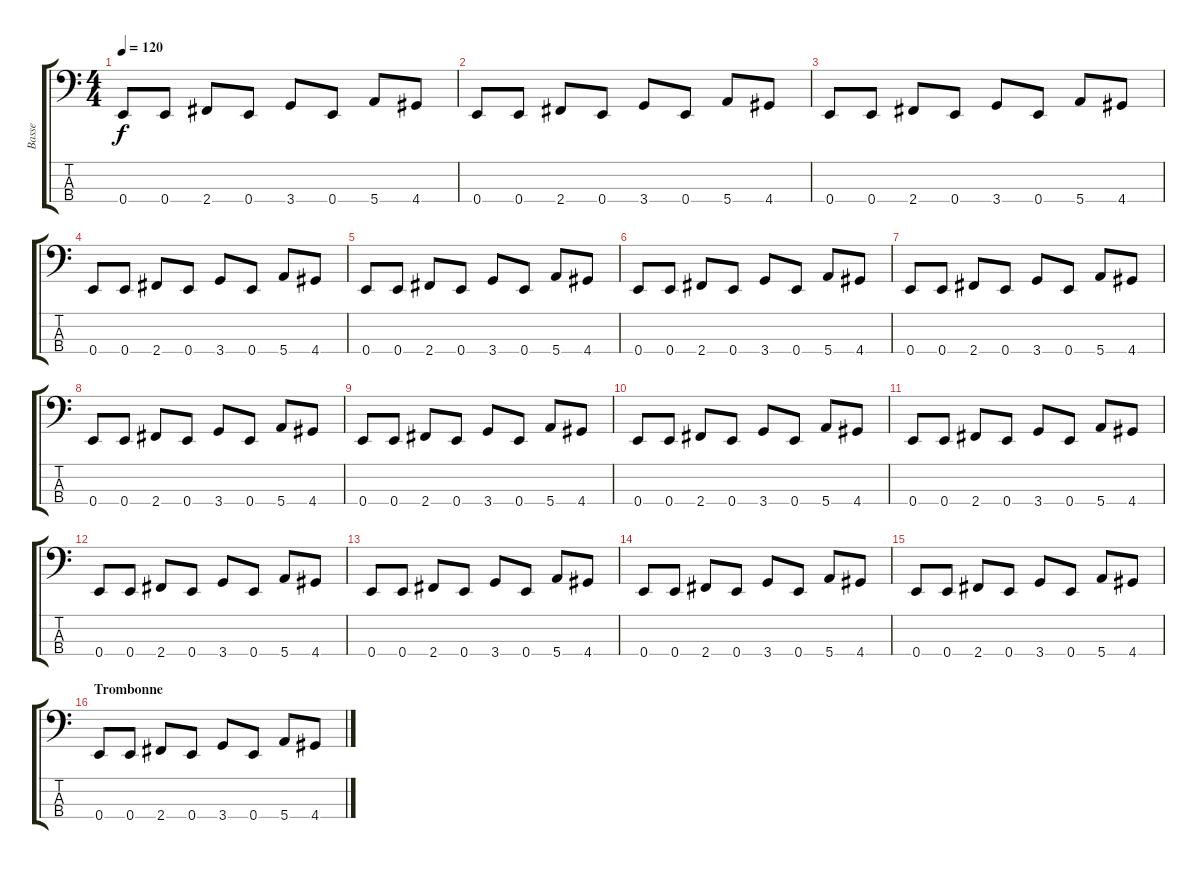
\track ("Basse" "Basse") {instrument electricbassfinger}
\staff {score tabs}
\tuning (G2 D2 A1 E1) {hide}
\ts (4 4)
\tempo 120
\clef f4
\ks c
0.4.8{dy f} 0.4.8 2.4.8 0.4.8 3.4.8 0.4.8 5.4.8 4.4.8 |
0.4.8 0.4.8 2.4.8 0.4.8 3.4.8 0.4.8 5.4.8 4.4.8 |
0.4.8 0.4.8 2.4.8 0.4.8 3.4.8 0.4.8 5.4.8 4.4.8 |
0.4.8 0.4.8 2.4.8 0.4.8 3.4.8 0.4.8 5.4.8 4.4.8 |
0.4.8 0.4.8 2.4.8 0.4.8 3.4.8 0.4.8 5.4.8 4.4.8 |
0.4.8 0.4.8 2.4.8 0.4.8 3.4.8 0.4.8 5.4.8 4.4.8 |
0.4.8 0.4.8 2.4.8 0.4.8 3.4.8 0.4.8 5.4.8 4.4.8 |
0.4.8 0.4.8 2.4.8 0.4.8 3.4.8 0.4.8 5.4.8 4.4.8 |
0.4.8 0.4.8 2.4.8 0.4.8 3.4.8 0.4.8 5.4.8 4.4.8 |
0.4.8 0.4.8 2.4.8 0.4.8 3.4.8 0.4.8 5.4.8 4.4.8 |
0.4.8 0.4.8 2.4.8 0.4.8 3.4.8 0.4.8 5.4.8 4.4.8 |
0.4.8 0.4.8 2.4.8 0.4.8 3.4.8 0.4.8 5.4.8 4.4.8 |
0.4.8 0.4.8 2.4.8 0.4.8 3.4.8 0.4.8 5.4.8 4.4.8 |
0.4.8 0.4.8 2.4.8 0.4.8 3.4.8 0.4.8 5.4.8 4.4.8 |
0.4.8 0.4.8 2.4.8 0.4.8 3.4.8 0.4.8 5.4.8 4.4.8 |
\section ("" "Trombonne")
0.4.8 0.4.8 2.4.8 0.4.8 3.4.8 0.4.8 5.4.8 4.4.8
